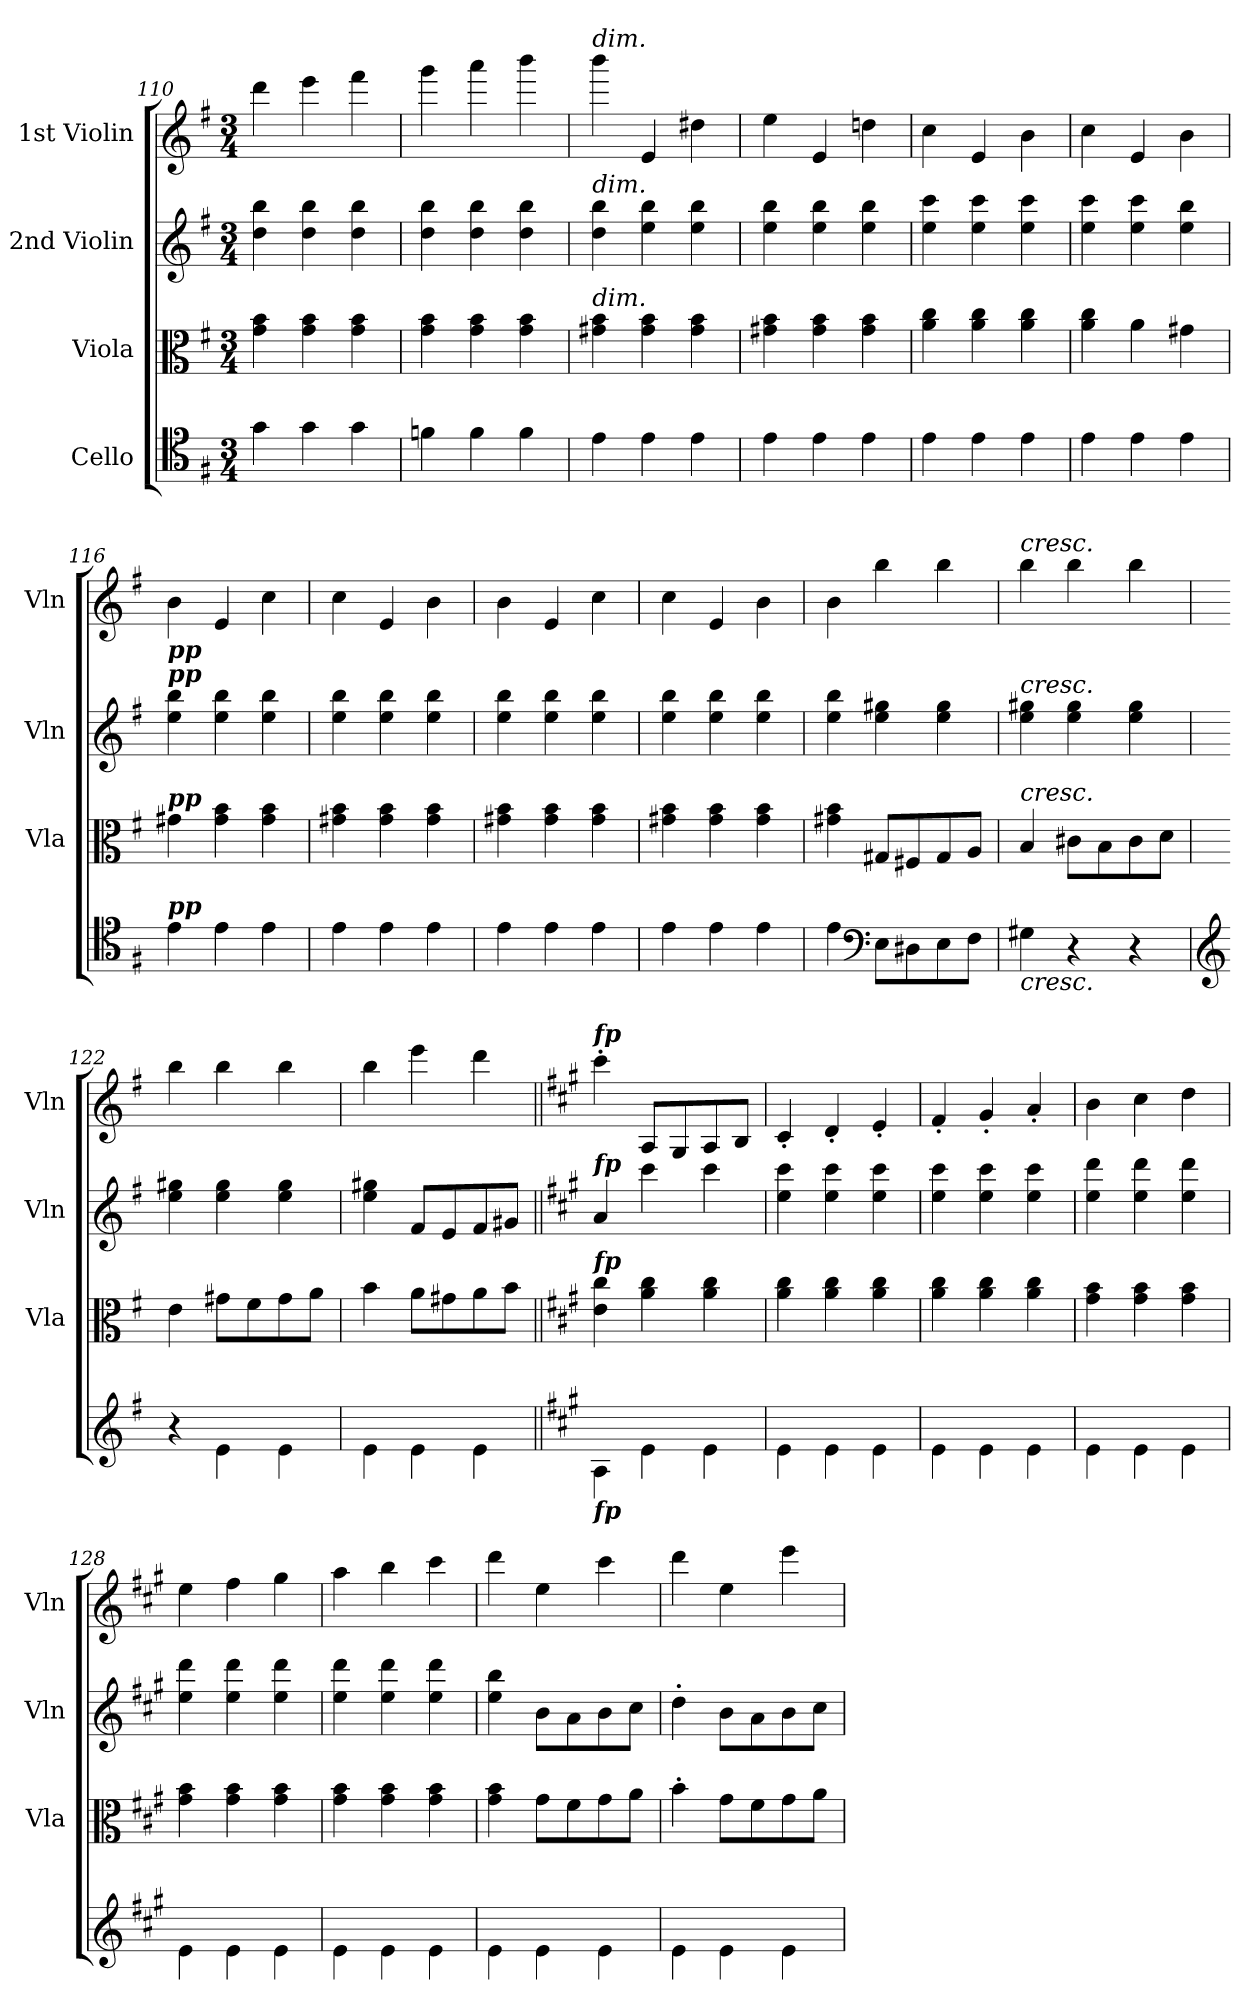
**kern	**kern	**kern	**kern
*part4	*part3	*part2	*part1
*staff4	*staff3	*staff2	*staff1
*I"Cello	*I"Viola	*I"2nd Violin	*I"1st Violin
*	*I'Vla	*I'Vln	*I'Vln
*clefC4	*clefC3	*clefG2	*clefG2
*k[f#]	*k[f#]	*k[f#]	*k[f#]
*G:	*G:	*G:	*G:
*M3/4	*M3/4	*M3/4	*M3/4
=110	=110	=110	=110
4g\	4g\ 4b\	4dd\ 4bb\	4ddd\
4g\	4g\ 4b\	4dd\ 4bb\	4eee\
4g\	4g\ 4b\	4dd\ 4bb\	4fff#\
=111	=111	=111	=111
4fn\	4g\ 4b\	4dd\ 4bb\	4ggg\
4f\	4g\ 4b\	4dd\ 4bb\	4aaa\
4f\	4g\ 4b\	4dd\ 4bb\	4bbb\
=112	=112	=112	=112
!	!	!	!LO:TX:a:i:t=dim.
!	!	!LO:TX:a:i:t=dim.	!
!	!LO:TX:a:i:t=dim.	!	!
4e\	4g#X\ 4b\	4dd\ 4bb\	4bbb\
4e\	4g#\ 4b\	4ee\ 4bb\	4e/
4e\	4g#\ 4b\	4ee\ 4bb\	4dd#X\
=113	=113	=113	=113
4e\	4g#X\ 4b\	4ee\ 4bb\	4ee\
4e\	4g#\ 4b\	4ee\ 4bb\	4e/
4e\	4g#\ 4b\	4ee\ 4bb\	4ddn\
=114	=114	=114	=114
4e\	4a\ 4cc\	4ee\ 4ccc\	4cc\
4e\	4a\ 4cc\	4ee\ 4ccc\	4e/
4e\	4a\ 4cc\	4ee\ 4ccc\	4b\
=115	=115	=115	=115
4e\	4a\ 4cc\	4ee\ 4ccc\	4cc\
4e\	4a\	4ee\ 4ccc\	4e/
4e\	4g#X\	4ee\ 4bb\	4b\
=116	=116	=116	=116
!	!	!	!LO:TX:b:Bi:t=pp
!	!	!LO:TX:a:Bi:t=pp	!
!	!LO:TX:a:Bi:t=pp	!	!
!LO:TX:a:Bi:t=pp	!	!	!
4e\	4g#X\	4ee\ 4bb\	4b\
4e\	4g#\ 4b\	4ee\ 4bb\	4e/
4e\	4g#\ 4b\	4ee\ 4bb\	4cc\
=117	=117	=117	=117
4e\	4g#X\ 4b\	4ee\ 4bb\	4cc\
4e\	4g#\ 4b\	4ee\ 4bb\	4e/
4e\	4g#\ 4b\	4ee\ 4bb\	4b\
=118	=118	=118	=118
4e\	4g#X\ 4b\	4ee\ 4bb\	4b\
4e\	4g#\ 4b\	4ee\ 4bb\	4e/
4e\	4g#\ 4b\	4ee\ 4bb\	4cc\
=119	=119	=119	=119
4e\	4g#X\ 4b\	4ee\ 4bb\	4cc\
4e\	4g#\ 4b\	4ee\ 4bb\	4e/
4e\	4g#\ 4b\	4ee\ 4bb\	4b\
=120	=120	=120	=120
4e\	4g#X\ 4b\	4ee\ 4bb\	4b\
*clefF4	*	*	*
8E\L	8G#X/L	4ee\ 4gg#X\	4bb\
8D#X\	8F#X/	.	.
8E\	8G#/	4ee\ 4gg#\	4bb\
8F#\J	8A/J	.	.
=121	=121	=121	=121
!	!	!	!LO:TX:a:i:t=cresc.
!	!	!LO:TX:a:i:t=cresc.	!
!	!LO:TX:a:i:t=cresc.	!	!
!LO:TX:b:i:t=cresc.	!	!	!
4G#X\	4B/	4ee\ 4gg#X\	4bb\
4r	8c#X\L	4ee\ 4gg#\	4bb\
.	8B\	.	.
4r	8c#\	4ee\ 4gg#\	4bb\
.	8d\J	.	.
=122	=122	=122	=122
*clefG2	*	*	*
4r	4e\	4ee\ 4gg#X\	4bb\
4e\	8g#X\L	4ee\ 4gg#\	4bb\
.	8f#\	.	.
4e\	8g#\	4ee\ 4gg#\	4bb\
.	8a\J	.	.
=123	=123	=123	=123
4e\	4b\	4ee\ 4gg#X\	4bb\
4e\	8a\L	8f#/L	4eee\
.	8g#X\	8e/	.
4e\	8a\	8f#/	4ddd\
.	8b\J	8g#X/J	.
=124||	=124||	=124||	=124||
*k[f#c#g#]	*k[f#c#g#]	*k[f#c#g#]	*k[f#c#g#]
*A:	*A:	*A:	*A:
!	!	!	!LO:TX:a:Bi:t=fp
!	!	!LO:TX:a:Bi:t=fp	!
!	!LO:TX:a:Bi:t=fp	!	!
!LO:TX:b:Bi:t=fp	!	!	!
4A\	4e\ 4cc#\	4a/	4ccc#'\
4e\	4a\ 4cc#\	4ccc#\	8A/L
.	.	.	8G#/
4e\	4a\ 4cc#\	4ccc#\	8A/
.	.	.	8B/J
=125	=125	=125	=125
4e\	4a\ 4cc#\	4ee\ 4ccc#\	4c#'/
4e\	4a\ 4cc#\	4ee\ 4ccc#\	4d'/
4e\	4a\ 4cc#\	4ee\ 4ccc#\	4e'/
=126	=126	=126	=126
4e\	4a\ 4cc#\	4ee\ 4ccc#\	4f#'/
4e\	4a\ 4cc#\	4ee\ 4ccc#\	4g#'/
4e\	4a\ 4cc#\	4ee\ 4ccc#\	4a'/
=127	=127	=127	=127
4e\	4g#\ 4b\	4ee\ 4ddd\	4b\
4e\	4g#\ 4b\	4ee\ 4ddd\	4cc#\
4e\	4g#\ 4b\	4ee\ 4ddd\	4dd\
=128	=128	=128	=128
4e\	4g#\ 4b\	4ee\ 4ddd\	4ee\
4e\	4g#\ 4b\	4ee\ 4ddd\	4ff#\
4e\	4g#\ 4b\	4ee\ 4ddd\	4gg#\
=129	=129	=129	=129
4e\	4g#\ 4b\	4ee\ 4ddd\	4aa\
4e\	4g#\ 4b\	4ee\ 4ddd\	4bb\
4e\	4g#\ 4b\	4ee\ 4ddd\	4ccc#\
=130	=130	=130	=130
4e\	4g#\ 4b\	4ee\ 4bb\	4ddd\
4e\	8g#\L	8b\L	4ee\
.	8f#\	8a\	.
4e\	8g#\	8b\	4ccc#\
.	8a\J	8cc#\J	.
=131	=131	=131	=131
4e\	4b'\	4dd'\	4ddd\
4e\	8g#\L	8b\L	4ee\
.	8f#\	8a\	.
4e\	8g#\	8b\	4eee\
.	8a\J	8cc#\J	.
=	=	=	=
*-	*-	*-	*-
